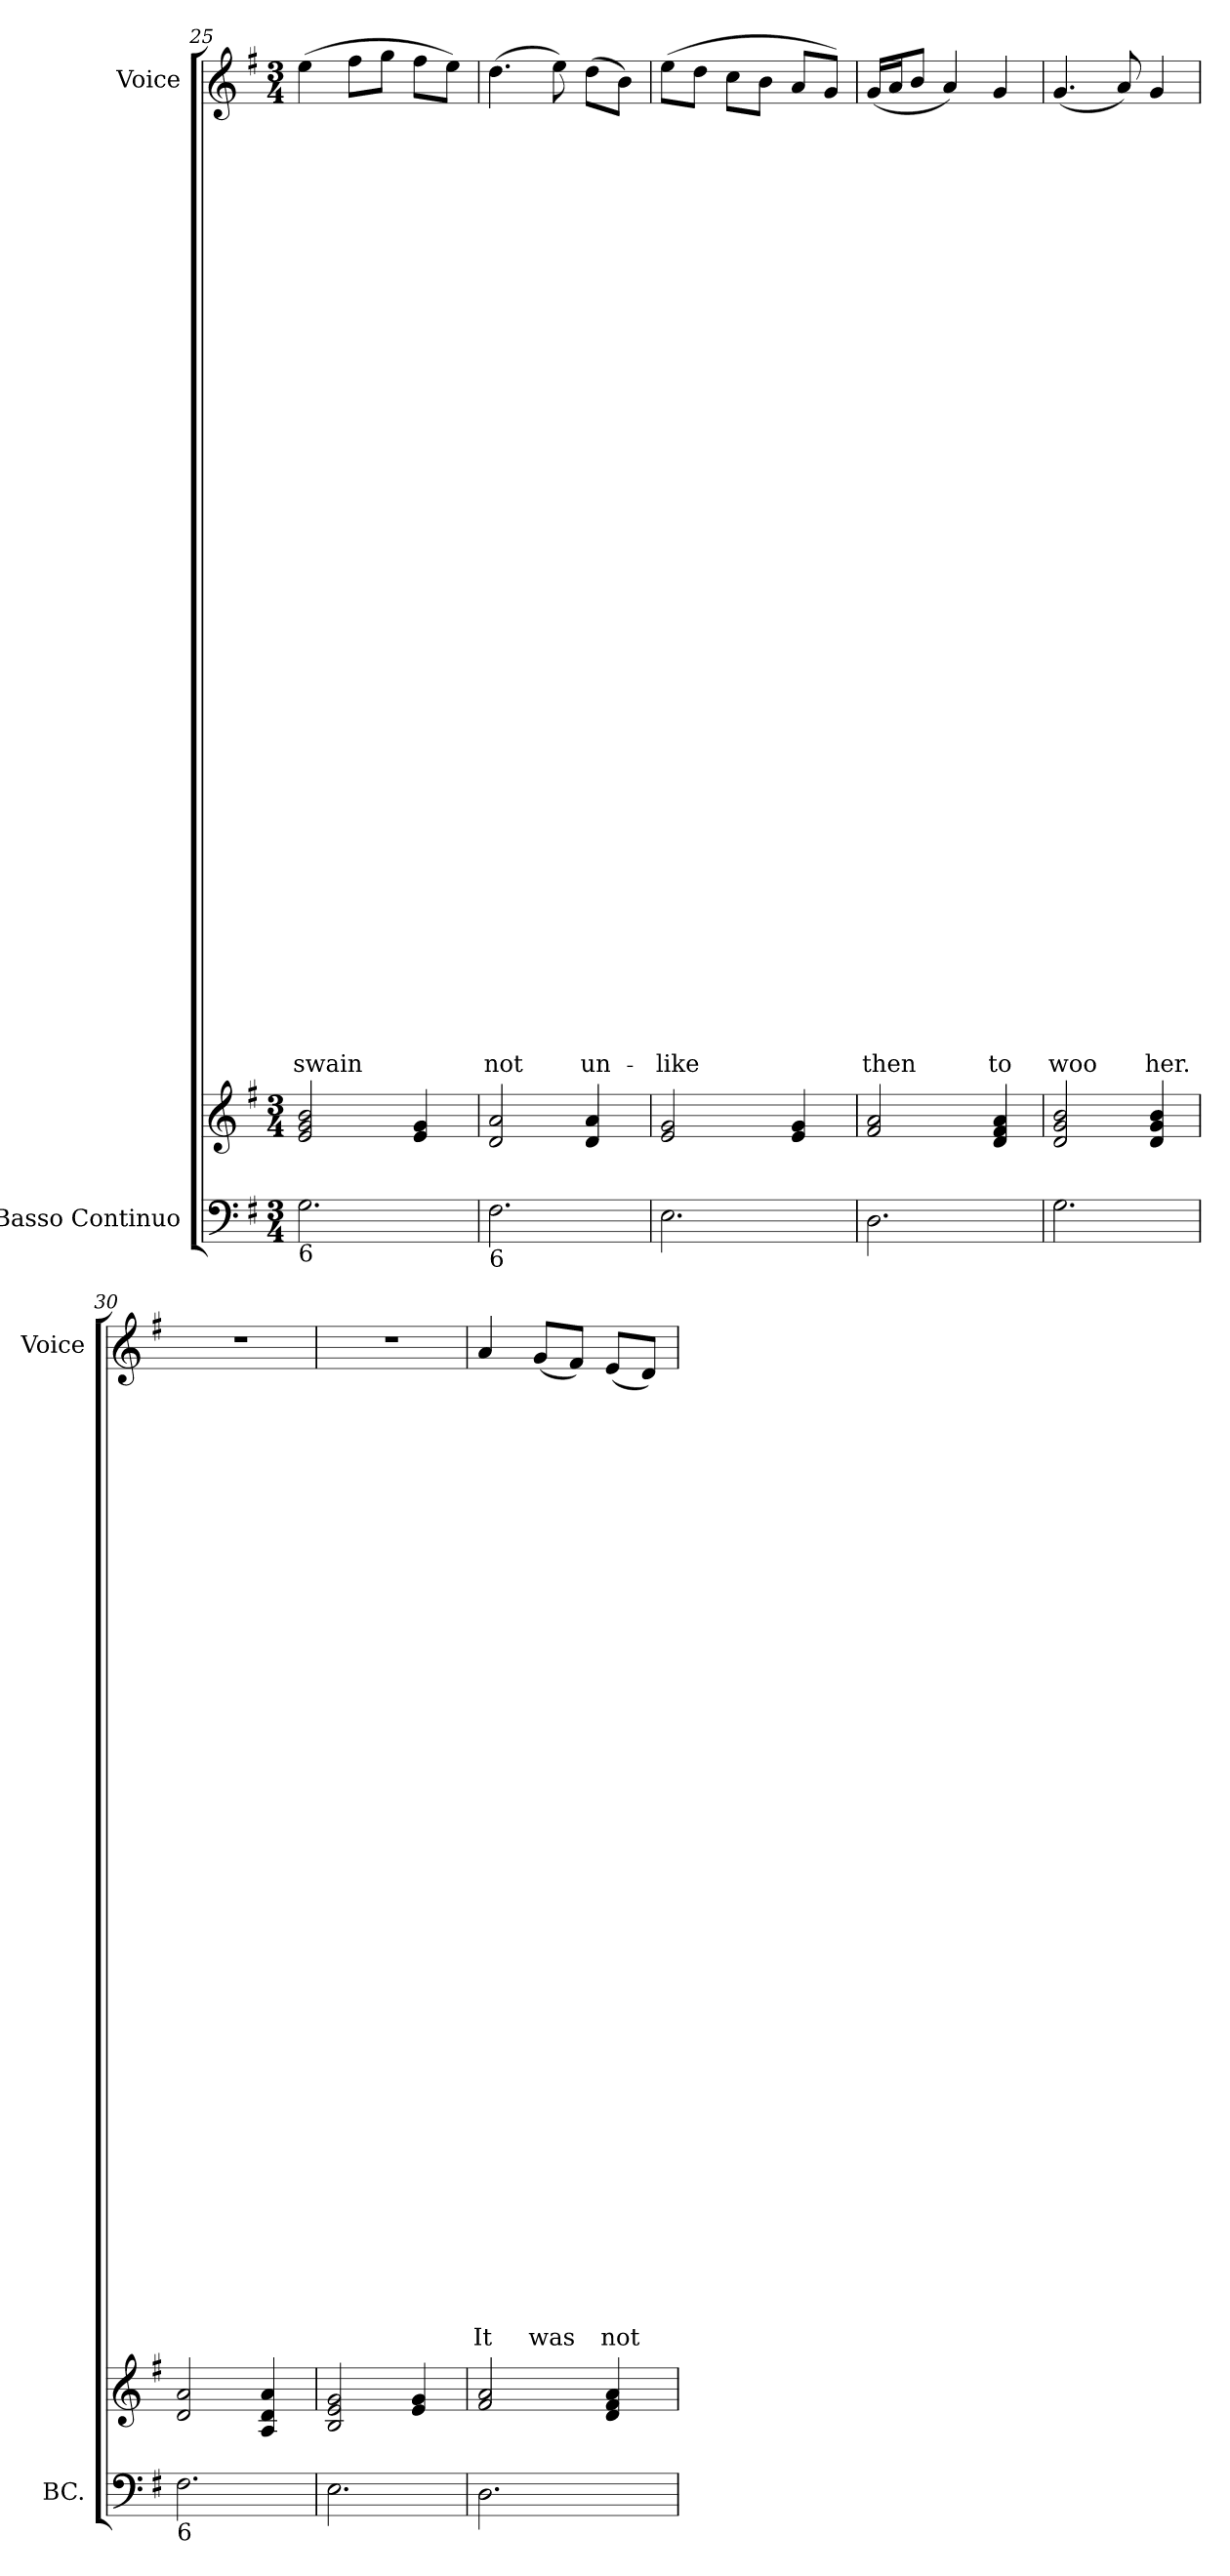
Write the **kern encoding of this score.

**kern	**kern	**kern	**text	**text	**text	**text	**text	**text	**text	**text	**text	**text	**text	**text	**text	**text	**text	**text	**text	**text	**text	**text	**text	**text	**text	**text	**text	**text	**text	**text	**text	**text	**text	**text	**text	**text	**text	**text	**text	**text	**text	**text	**text
*part2	*part2	*part1	*part1	*part1	*part1	*part1	*part1	*part1	*part1	*part1	*part1	*part1	*part1	*part1	*part1	*part1	*part1	*part1	*part1	*part1	*part1	*part1	*part1	*part1	*part1	*part1	*part1	*part1	*part1	*part1	*part1	*part1	*part1	*part1	*part1	*part1	*part1	*part1	*part1	*part1	*part1	*part1	*part1
*staff3	*staff2	*staff1	*staff1	*staff1	*staff1	*staff1	*staff1	*staff1	*staff1	*staff1	*staff1	*staff1	*staff1	*staff1	*staff1	*staff1	*staff1	*staff1	*staff1	*staff1	*staff1	*staff1	*staff1	*staff1	*staff1	*staff1	*staff1	*staff1	*staff1	*staff1	*staff1	*staff1	*staff1	*staff1	*staff1	*staff1	*staff1	*staff1	*staff1	*staff1	*staff1	*staff1	*staff1
*I"Basso Continuo	*	*I"Voice	*	*	*	*	*	*	*	*	*	*	*	*	*	*	*	*	*	*	*	*	*	*	*	*	*	*	*	*	*	*	*	*	*	*	*	*	*	*	*	*	*
*I'BC.	*	*I'Voice	*	*	*	*	*	*	*	*	*	*	*	*	*	*	*	*	*	*	*	*	*	*	*	*	*	*	*	*	*	*	*	*	*	*	*	*	*	*	*	*	*
!!LO:LB:g=z
*clefF4	*clefG2	*clefG2	*	*	*	*	*	*	*	*	*	*	*	*	*	*	*	*	*	*	*	*	*	*	*	*	*	*	*	*	*	*	*	*	*	*	*	*	*	*	*	*	*
*k[f#]	*k[f#]	*k[f#]	*	*	*	*	*	*	*	*	*	*	*	*	*	*	*	*	*	*	*	*	*	*	*	*	*	*	*	*	*	*	*	*	*	*	*	*	*	*	*	*	*
*G:	*G:	*G:	*	*	*	*	*	*	*	*	*	*	*	*	*	*	*	*	*	*	*	*	*	*	*	*	*	*	*	*	*	*	*	*	*	*	*	*	*	*	*	*	*
*M3/4	*M3/4	*M3/4	*	*	*	*	*	*	*	*	*	*	*	*	*	*	*	*	*	*	*	*	*	*	*	*	*	*	*	*	*	*	*	*	*	*	*	*	*	*	*	*	*
=25	=25	=25	=25	=25	=25	=25	=25	=25	=25	=25	=25	=25	=25	=25	=25	=25	=25	=25	=25	=25	=25	=25	=25	=25	=25	=25	=25	=25	=25	=25	=25	=25	=25	=25	=25	=25	=25	=25	=25	=25	=25	=25	=25
!LO:TX:b:t=6	!	!	!	!	!	!	!	!	!	!	!	!	!	!	!	!	!	!	!	!	!	!	!	!	!	!	!	!	!	!	!	!	!	!	!	!	!	!	!	!	!	!	!
!	!	!	!	!	!	!	!	!	!	!	!	!	!	!	!	!	!	!	!	!	!	!	!	!	!	!	!	!	!	!	!	!	!	!	!	!	!	!	!	!	!	!	!LO:LY:b
2.G\	2e/ 2g/ 2b/	(>4ee\	.	.	.	.	.	.	.	.	.	.	.	.	.	.	.	.	.	.	.	.	.	.	.	.	.	.	.	.	.	.	.	.	.	.	.	.	.	.	.	.	swain
.	.	8ff#\L	.	.	.	.	.	.	.	.	.	.	.	.	.	.	.	.	.	.	.	.	.	.	.	.	.	.	.	.	.	.	.	.	.	.	.	.	.	.	.	.	.
.	.	8gg\J	.	.	.	.	.	.	.	.	.	.	.	.	.	.	.	.	.	.	.	.	.	.	.	.	.	.	.	.	.	.	.	.	.	.	.	.	.	.	.	.	.
.	4e/ 4g/	8ff#\L	.	.	.	.	.	.	.	.	.	.	.	.	.	.	.	.	.	.	.	.	.	.	.	.	.	.	.	.	.	.	.	.	.	.	.	.	.	.	.	.	.
.	.	8ee\J)	.	.	.	.	.	.	.	.	.	.	.	.	.	.	.	.	.	.	.	.	.	.	.	.	.	.	.	.	.	.	.	.	.	.	.	.	.	.	.	.	.
=26	=26	=26	=26	=26	=26	=26	=26	=26	=26	=26	=26	=26	=26	=26	=26	=26	=26	=26	=26	=26	=26	=26	=26	=26	=26	=26	=26	=26	=26	=26	=26	=26	=26	=26	=26	=26	=26	=26	=26	=26	=26	=26	=26
!LO:TX:b:t=6	!	!	!	!	!	!	!	!	!	!	!	!	!	!	!	!	!	!	!	!	!	!	!	!	!	!	!	!	!	!	!	!	!	!	!	!	!	!	!	!	!	!	!
!	!	!	!	!	!	!	!	!	!	!	!	!	!	!	!	!	!	!	!	!	!	!	!	!	!	!	!	!	!	!	!	!	!	!	!	!	!	!	!	!	!	!	!LO:LY:b
2.F#\	2d/ 2a/	(>4.dd\	.	.	.	.	.	.	.	.	.	.	.	.	.	.	.	.	.	.	.	.	.	.	.	.	.	.	.	.	.	.	.	.	.	.	.	.	.	.	.	.	not
.	.	8ee\)	.	.	.	.	.	.	.	.	.	.	.	.	.	.	.	.	.	.	.	.	.	.	.	.	.	.	.	.	.	.	.	.	.	.	.	.	.	.	.	.	.
!	!	!	!	!	!	!	!	!	!	!	!	!	!	!	!	!	!	!	!	!	!	!	!	!	!	!	!	!	!	!	!	!	!	!	!	!	!	!	!	!	!	!	!LO:LY:b
.	4d/ 4a/	(>8dd\L	.	.	.	.	.	.	.	.	.	.	.	.	.	.	.	.	.	.	.	.	.	.	.	.	.	.	.	.	.	.	.	.	.	.	.	.	.	.	.	.	un-
.	.	8b\J)	.	.	.	.	.	.	.	.	.	.	.	.	.	.	.	.	.	.	.	.	.	.	.	.	.	.	.	.	.	.	.	.	.	.	.	.	.	.	.	.	.
=27	=27	=27	=27	=27	=27	=27	=27	=27	=27	=27	=27	=27	=27	=27	=27	=27	=27	=27	=27	=27	=27	=27	=27	=27	=27	=27	=27	=27	=27	=27	=27	=27	=27	=27	=27	=27	=27	=27	=27	=27	=27	=27	=27
!	!	!	!	!	!	!	!	!	!	!	!	!	!	!	!	!	!	!	!	!	!	!	!	!	!	!	!	!	!	!	!	!	!	!	!	!	!	!	!	!	!	!	!LO:LY:b
2.E\	2e/ 2g/	(>8ee\L	.	.	.	.	.	.	.	.	.	.	.	.	.	.	.	.	.	.	.	.	.	.	.	.	.	.	.	.	.	.	.	.	.	.	.	.	.	.	.	.	-like
.	.	8dd\J	.	.	.	.	.	.	.	.	.	.	.	.	.	.	.	.	.	.	.	.	.	.	.	.	.	.	.	.	.	.	.	.	.	.	.	.	.	.	.	.	.
.	.	8cc\L	.	.	.	.	.	.	.	.	.	.	.	.	.	.	.	.	.	.	.	.	.	.	.	.	.	.	.	.	.	.	.	.	.	.	.	.	.	.	.	.	.
.	.	8b\J	.	.	.	.	.	.	.	.	.	.	.	.	.	.	.	.	.	.	.	.	.	.	.	.	.	.	.	.	.	.	.	.	.	.	.	.	.	.	.	.	.
.	4e/ 4g/	8a/L	.	.	.	.	.	.	.	.	.	.	.	.	.	.	.	.	.	.	.	.	.	.	.	.	.	.	.	.	.	.	.	.	.	.	.	.	.	.	.	.	.
.	.	8g/J)	.	.	.	.	.	.	.	.	.	.	.	.	.	.	.	.	.	.	.	.	.	.	.	.	.	.	.	.	.	.	.	.	.	.	.	.	.	.	.	.	.
=28	=28	=28	=28	=28	=28	=28	=28	=28	=28	=28	=28	=28	=28	=28	=28	=28	=28	=28	=28	=28	=28	=28	=28	=28	=28	=28	=28	=28	=28	=28	=28	=28	=28	=28	=28	=28	=28	=28	=28	=28	=28	=28	=28
!	!	!	!	!	!	!	!	!	!	!	!	!	!	!	!	!	!	!	!	!	!	!	!	!	!	!	!	!	!	!	!	!	!	!	!	!	!	!	!	!	!	!	!LO:LY:b
2.D\	2f#/ 2a/	(<16g/LL	.	.	.	.	.	.	.	.	.	.	.	.	.	.	.	.	.	.	.	.	.	.	.	.	.	.	.	.	.	.	.	.	.	.	.	.	.	.	.	.	then
.	.	16a/J	.	.	.	.	.	.	.	.	.	.	.	.	.	.	.	.	.	.	.	.	.	.	.	.	.	.	.	.	.	.	.	.	.	.	.	.	.	.	.	.	.
.	.	8b/J	.	.	.	.	.	.	.	.	.	.	.	.	.	.	.	.	.	.	.	.	.	.	.	.	.	.	.	.	.	.	.	.	.	.	.	.	.	.	.	.	.
.	.	4a/)	.	.	.	.	.	.	.	.	.	.	.	.	.	.	.	.	.	.	.	.	.	.	.	.	.	.	.	.	.	.	.	.	.	.	.	.	.	.	.	.	.
!	!	!	!	!	!	!	!	!	!	!	!	!	!	!	!	!	!	!	!	!	!	!	!	!	!	!	!	!	!	!	!	!	!	!	!	!	!	!	!	!	!	!	!LO:LY:b
.	4d/ 4f#/ 4a/	4g/	.	.	.	.	.	.	.	.	.	.	.	.	.	.	.	.	.	.	.	.	.	.	.	.	.	.	.	.	.	.	.	.	.	.	.	.	.	.	.	.	to
=29	=29	=29	=29	=29	=29	=29	=29	=29	=29	=29	=29	=29	=29	=29	=29	=29	=29	=29	=29	=29	=29	=29	=29	=29	=29	=29	=29	=29	=29	=29	=29	=29	=29	=29	=29	=29	=29	=29	=29	=29	=29	=29	=29
!	!	!	!	!	!	!	!	!	!	!	!	!	!	!	!	!	!	!	!	!	!	!	!	!	!	!	!	!	!	!	!	!	!	!	!	!	!	!	!	!	!	!	!LO:LY:b
2.G\	2d/ 2g/ 2b/	(<4.g/	.	.	.	.	.	.	.	.	.	.	.	.	.	.	.	.	.	.	.	.	.	.	.	.	.	.	.	.	.	.	.	.	.	.	.	.	.	.	.	.	woo
.	.	8a/)	.	.	.	.	.	.	.	.	.	.	.	.	.	.	.	.	.	.	.	.	.	.	.	.	.	.	.	.	.	.	.	.	.	.	.	.	.	.	.	.	.
!	!	!	!	!	!	!	!	!	!	!	!	!	!	!	!	!	!	!	!	!	!	!	!	!	!	!	!	!	!	!	!	!	!	!	!	!	!	!	!	!	!	!	!LO:LY:b
.	4d/ 4g/ 4b/	4g/	.	.	.	.	.	.	.	.	.	.	.	.	.	.	.	.	.	.	.	.	.	.	.	.	.	.	.	.	.	.	.	.	.	.	.	.	.	.	.	.	her.
=30	=30	=30	=30	=30	=30	=30	=30	=30	=30	=30	=30	=30	=30	=30	=30	=30	=30	=30	=30	=30	=30	=30	=30	=30	=30	=30	=30	=30	=30	=30	=30	=30	=30	=30	=30	=30	=30	=30	=30	=30	=30	=30	=30
!LO:TX:b:t=6	!	!	!	!	!	!	!	!	!	!	!	!	!	!	!	!	!	!	!	!	!	!	!	!	!	!	!	!	!	!	!	!	!	!	!	!	!	!	!	!	!	!	!
!	!	!LO:N:vis=1	!	!	!	!	!	!	!	!	!	!	!	!	!	!	!	!	!	!	!	!	!	!	!	!	!	!	!	!	!	!	!	!	!	!	!	!	!	!	!	!	!
2.F#\	2d/ 2a/	2.r	.	.	.	.	.	.	.	.	.	.	.	.	.	.	.	.	.	.	.	.	.	.	.	.	.	.	.	.	.	.	.	.	.	.	.	.	.	.	.	.	.
.	4A/ 4d/ 4a/	.	.	.	.	.	.	.	.	.	.	.	.	.	.	.	.	.	.	.	.	.	.	.	.	.	.	.	.	.	.	.	.	.	.	.	.	.	.	.	.	.	.
=31	=31	=31	=31	=31	=31	=31	=31	=31	=31	=31	=31	=31	=31	=31	=31	=31	=31	=31	=31	=31	=31	=31	=31	=31	=31	=31	=31	=31	=31	=31	=31	=31	=31	=31	=31	=31	=31	=31	=31	=31	=31	=31	=31
!	!	!LO:N:vis=1	!	!	!	!	!	!	!	!	!	!	!	!	!	!	!	!	!	!	!	!	!	!	!	!	!	!	!	!	!	!	!	!	!	!	!	!	!	!	!	!	!
2.E\	2B/ 2e/ 2g/	2.r	.	.	.	.	.	.	.	.	.	.	.	.	.	.	.	.	.	.	.	.	.	.	.	.	.	.	.	.	.	.	.	.	.	.	.	.	.	.	.	.	.
.	4e/ 4g/	.	.	.	.	.	.	.	.	.	.	.	.	.	.	.	.	.	.	.	.	.	.	.	.	.	.	.	.	.	.	.	.	.	.	.	.	.	.	.	.	.	.
!!LO:LB:g=z
=32	=32	=32	=32	=32	=32	=32	=32	=32	=32	=32	=32	=32	=32	=32	=32	=32	=32	=32	=32	=32	=32	=32	=32	=32	=32	=32	=32	=32	=32	=32	=32	=32	=32	=32	=32	=32	=32	=32	=32	=32	=32	=32	=32
!	!	!	!	!	!	!	!	!	!	!	!	!	!	!	!	!	!	!	!	!	!	!	!	!	!	!	!	!	!	!	!	!	!	!	!	!	!	!	!	!	!	!	!LO:LY:b
2.D\	2f#/ 2a/	4a/	.	.	.	.	.	.	.	.	.	.	.	.	.	.	.	.	.	.	.	.	.	.	.	.	.	.	.	.	.	.	.	.	.	.	.	.	.	.	.	.	It
!	!	!	!	!	!	!	!	!	!	!	!	!	!	!	!	!	!	!	!	!	!	!	!	!	!	!	!	!	!	!	!	!	!	!	!	!	!	!	!	!	!	!	!LO:LY:b
.	.	(<8g/L	.	.	.	.	.	.	.	.	.	.	.	.	.	.	.	.	.	.	.	.	.	.	.	.	.	.	.	.	.	.	.	.	.	.	.	.	.	.	.	.	was
.	.	8f#/J)	.	.	.	.	.	.	.	.	.	.	.	.	.	.	.	.	.	.	.	.	.	.	.	.	.	.	.	.	.	.	.	.	.	.	.	.	.	.	.	.	.
!	!	!	!	!	!	!	!	!	!	!	!	!	!	!	!	!	!	!	!	!	!	!	!	!	!	!	!	!	!	!	!	!	!	!	!	!	!	!	!	!	!	!	!LO:LY:b
.	4d/ 4f#/ 4a/	(<8e/L	.	.	.	.	.	.	.	.	.	.	.	.	.	.	.	.	.	.	.	.	.	.	.	.	.	.	.	.	.	.	.	.	.	.	.	.	.	.	.	.	not
.	.	8d/J)	.	.	.	.	.	.	.	.	.	.	.	.	.	.	.	.	.	.	.	.	.	.	.	.	.	.	.	.	.	.	.	.	.	.	.	.	.	.	.	.	.
=	=	=	=	=	=	=	=	=	=	=	=	=	=	=	=	=	=	=	=	=	=	=	=	=	=	=	=	=	=	=	=	=	=	=	=	=	=	=	=	=	=	=	=
*-	*-	*-	*-	*-	*-	*-	*-	*-	*-	*-	*-	*-	*-	*-	*-	*-	*-	*-	*-	*-	*-	*-	*-	*-	*-	*-	*-	*-	*-	*-	*-	*-	*-	*-	*-	*-	*-	*-	*-	*-	*-	*-	*-
